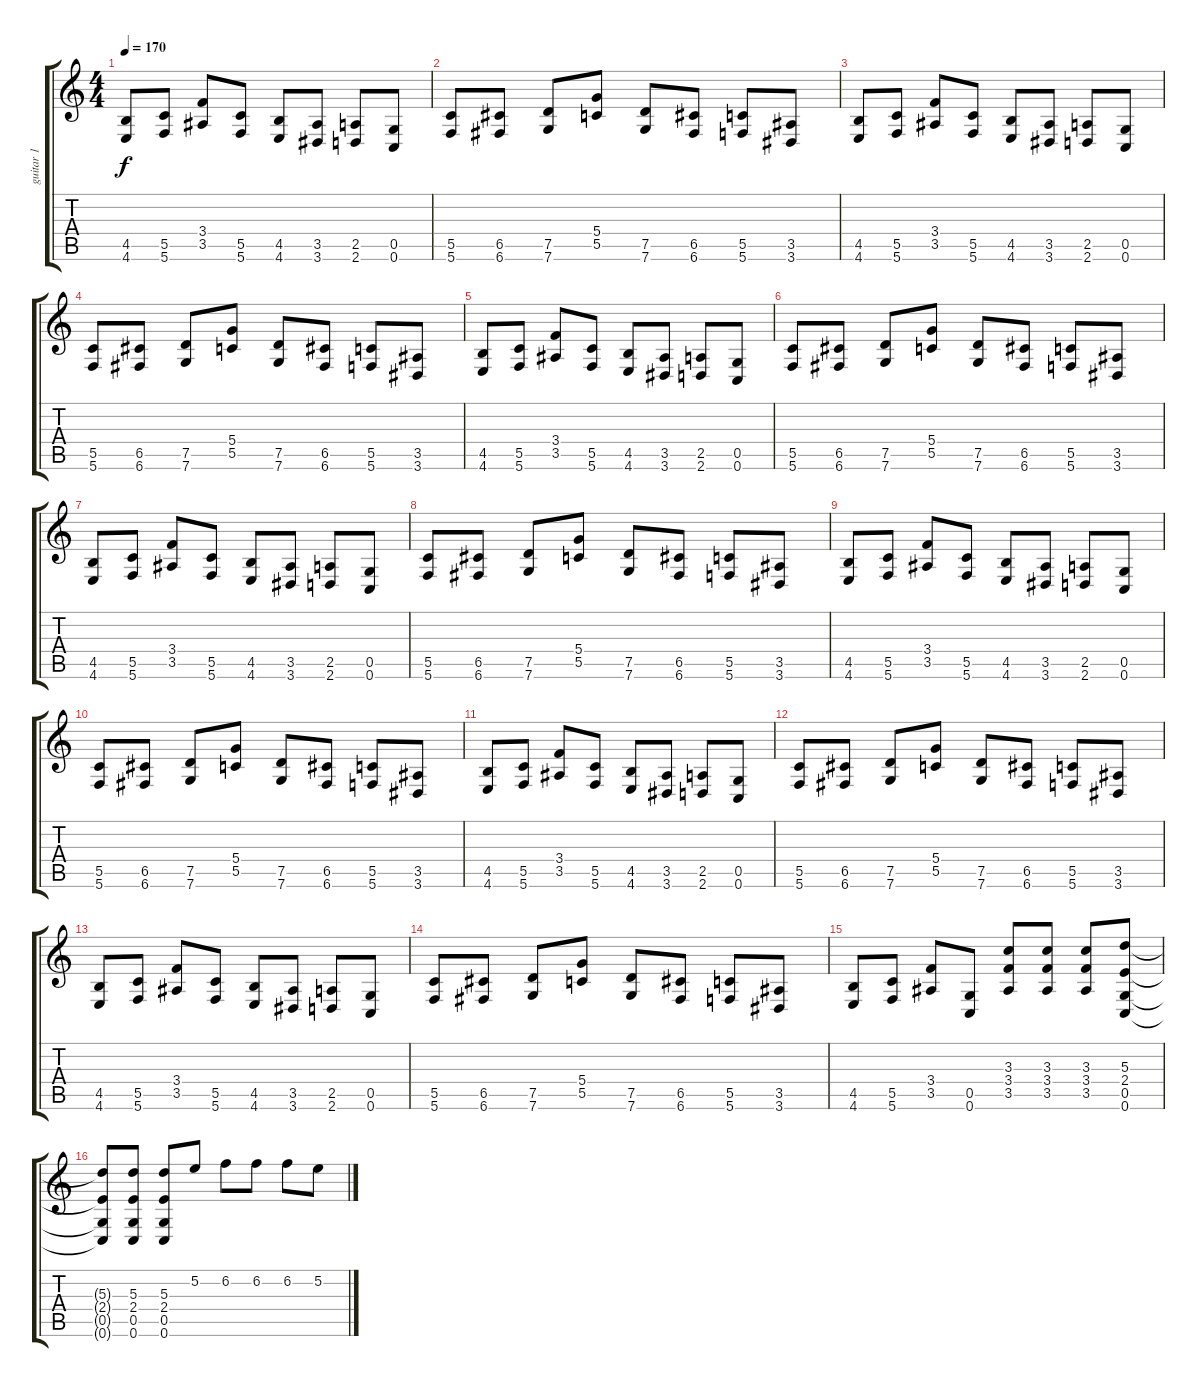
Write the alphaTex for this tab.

\track ("guitar 1" "guitar 1") {instrument distortionguitar}
\staff {score tabs}
\tuning (E4 B3 A3 D3 G2 C2) {hide}
\ts (4 4)
\tempo 170
\clef g2
\ks c
(4.5 4.6).8{dy f} (5.5 5.6).8 (3.4 3.5).8 (5.5 5.6).8 (4.5 4.6).8 (3.5 3.6).8 (2.5 2.6).8 (0.5 0.6).8 |
(5.5 5.6).8 (6.5 6.6).8 (7.5 7.6).8 (5.4 5.5).8 (7.5 7.6).8 (6.5 6.6).8 (5.5 5.6).8 (3.5 3.6).8 |
(4.5 4.6).8 (5.5 5.6).8 (3.4 3.5).8 (5.5 5.6).8 (4.5 4.6).8 (3.5 3.6).8 (2.5 2.6).8 (0.5 0.6).8 |
(5.5 5.6).8 (6.5 6.6).8 (7.5 7.6).8 (5.4 5.5).8 (7.5 7.6).8 (6.5 6.6).8 (5.5 5.6).8 (3.5 3.6).8 |
(4.5 4.6).8 (5.5 5.6).8 (3.4 3.5).8 (5.5 5.6).8 (4.5 4.6).8 (3.5 3.6).8 (2.5 2.6).8 (0.5 0.6).8 |
(5.5 5.6).8 (6.5 6.6).8 (7.5 7.6).8 (5.4 5.5).8 (7.5 7.6).8 (6.5 6.6).8 (5.5 5.6).8 (3.5 3.6).8 |
(4.5 4.6).8 (5.5 5.6).8 (3.4 3.5).8 (5.5 5.6).8 (4.5 4.6).8 (3.5 3.6).8 (2.5 2.6).8 (0.5 0.6).8 |
(5.5 5.6).8 (6.5 6.6).8 (7.5 7.6).8 (5.4 5.5).8 (7.5 7.6).8 (6.5 6.6).8 (5.5 5.6).8 (3.5 3.6).8 |
(4.5 4.6).8 (5.5 5.6).8 (3.4 3.5).8 (5.5 5.6).8 (4.5 4.6).8 (3.5 3.6).8 (2.5 2.6).8 (0.5 0.6).8 |
(5.5 5.6).8 (6.5 6.6).8 (7.5 7.6).8 (5.4 5.5).8 (7.5 7.6).8 (6.5 6.6).8 (5.5 5.6).8 (3.5 3.6).8 |
(4.5 4.6).8 (5.5 5.6).8 (3.4 3.5).8 (5.5 5.6).8 (4.5 4.6).8 (3.5 3.6).8 (2.5 2.6).8 (0.5 0.6).8 |
(5.5 5.6).8 (6.5 6.6).8 (7.5 7.6).8 (5.4 5.5).8 (7.5 7.6).8 (6.5 6.6).8 (5.5 5.6).8 (3.5 3.6).8 |
(4.5 4.6).8 (5.5 5.6).8 (3.4 3.5).8 (5.5 5.6).8 (4.5 4.6).8 (3.5 3.6).8 (2.5 2.6).8 (0.5 0.6).8 |
(5.5 5.6).8 (6.5 6.6).8 (7.5 7.6).8 (5.4 5.5).8 (7.5 7.6).8 (6.5 6.6).8 (5.5 5.6).8 (3.5 3.6).8 |
(4.5 4.6).8 (5.5 5.6).8 (3.4 3.5).8 (0.5 0.6).8 (3.3 3.4 3.5).8 (3.3 3.4 3.5).8 (3.3 3.4 3.5).8 (5.3 2.4 0.5 0.6).8 |
(5.3{t} 2.4{t} 0.5{t} 0.6{t}).8 (5.3 2.4 0.5 0.6).8 (5.3 2.4 0.5 0.6).8 5.2.8 6.2.8 6.2.8 6.2.8 5.2.8
